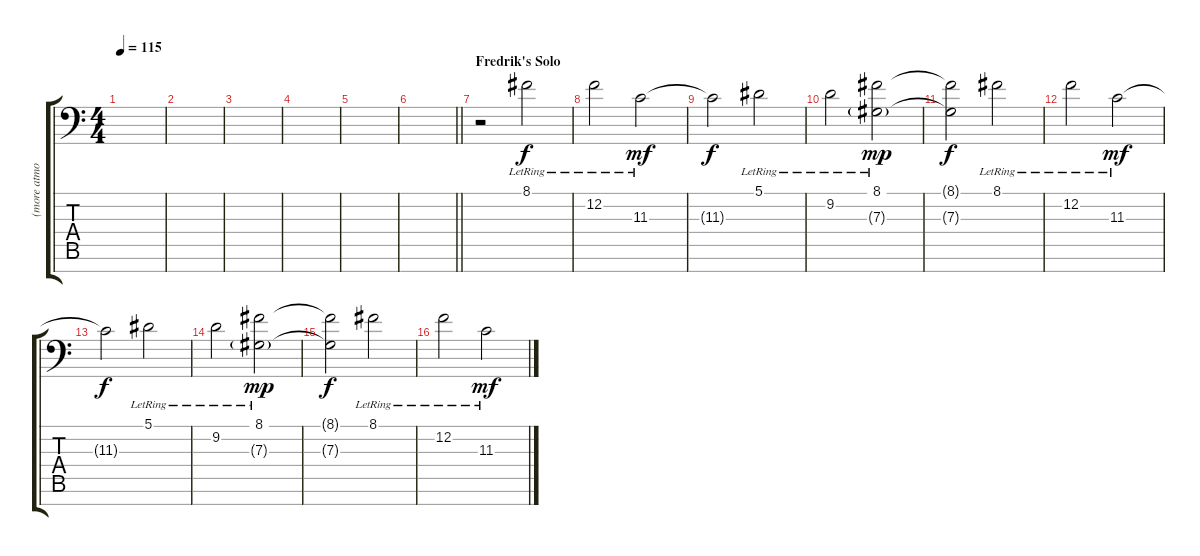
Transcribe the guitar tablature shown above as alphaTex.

\track ("(more atmosphere)" "(more atmo") {instrument electricpiano1}
\staff {score tabs}
\tuning (Bb3 F3 Db3 Ab2 Eb2 Bb1 F1) {hide}
\ts (4 4)
\tempo 115
\clef f4
\ks c
|
|
|
|
|
\barLineRight lightlight
|
\section ("" "Fredrik's Solo")
r.2{volume 7} 8.1{lr}.2 |
12.2{lr}.2 11.3{lr}.2{dy mf} |
11.3{t}.2{dy f} 5.1{lr}.2 |
9.2{lr}.2 (8.1 7.3{g lr}).2{dy mp} |
(8.1{t} 7.3{t}).2{dy f} 8.1{lr}.2 |
12.2{lr}.2 11.3{lr}.2{dy mf} |
11.3{t}.2{dy f} 5.1{lr}.2 |
9.2{lr}.2 (8.1 7.3{g lr}).2{dy mp} |
(8.1{t} 7.3{t}).2{dy f} 8.1{lr}.2 |
12.2{lr}.2 11.3{lr}.2{dy mf}
